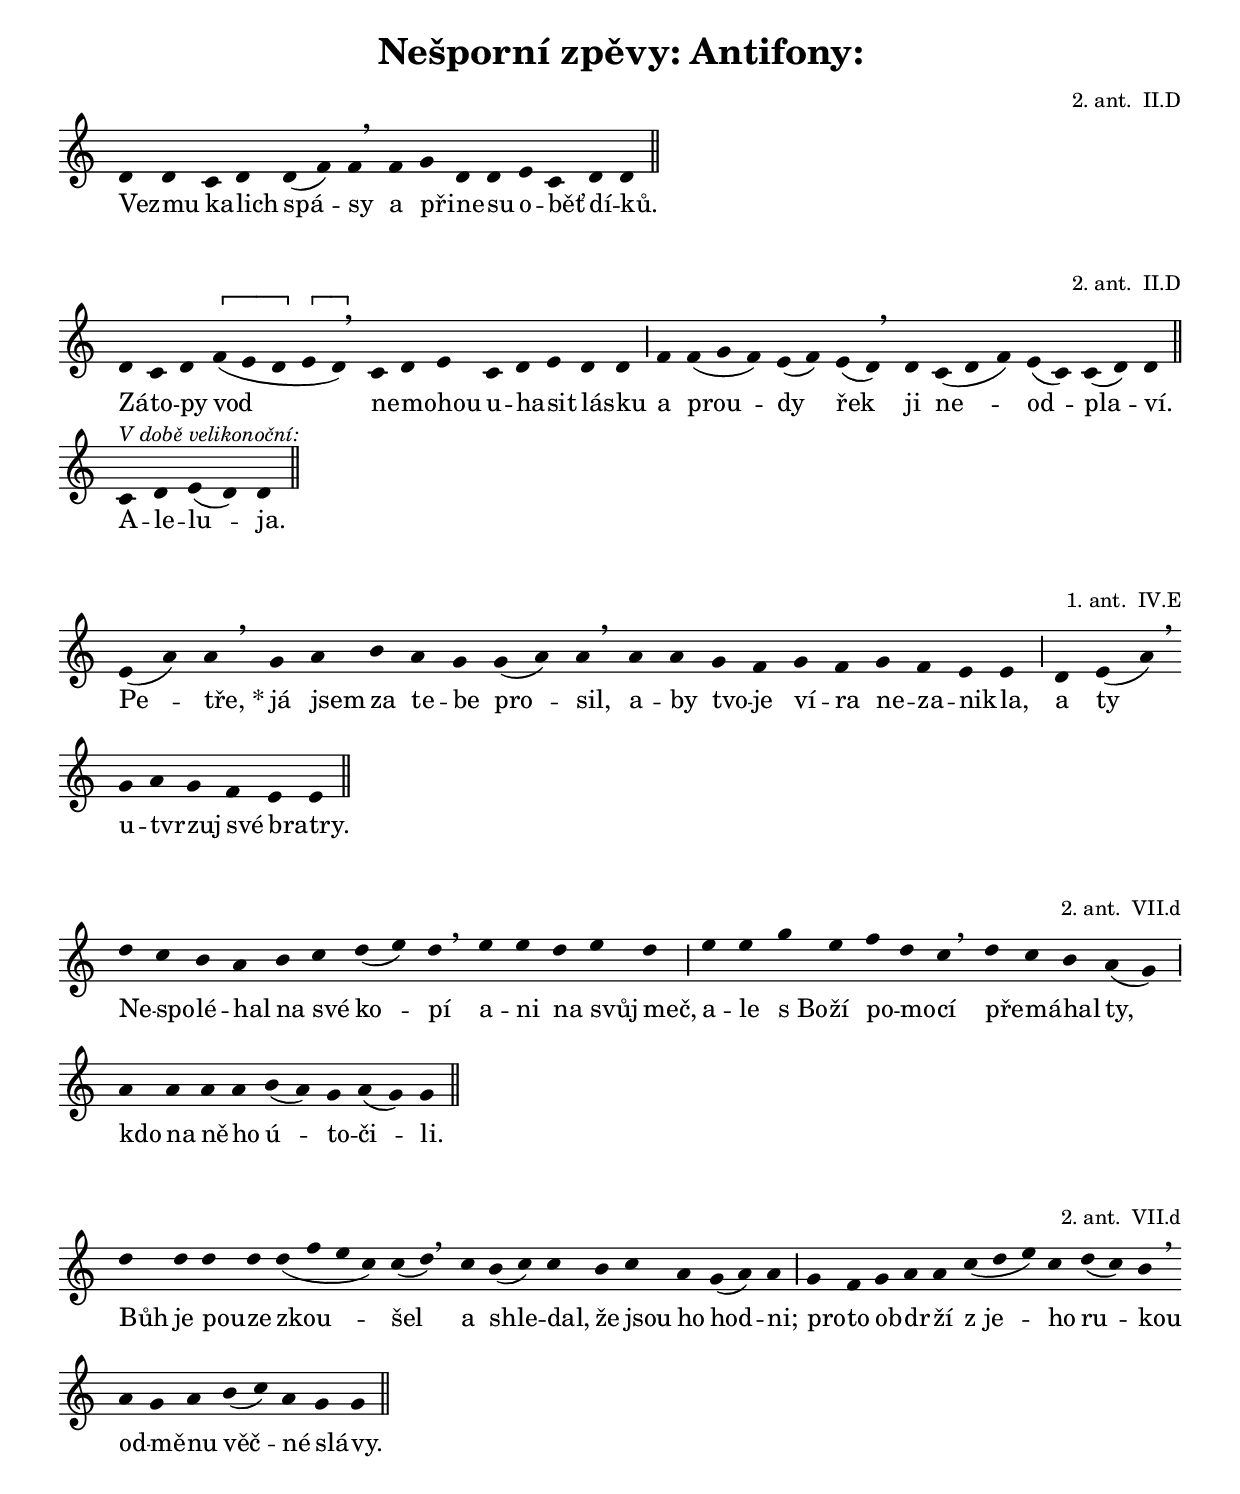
\version "2.15.37"

\header {
  title = "Nešporní zpěvy: Antifony:"
}

\include "spolecne_nespory.ly"
\include "../../dilyresponsorii.ly"

\score {
  \relative c' {
    \choralniRezim
    d d c d d( f) f \barMin
    f g d d e c d d \barFinalis
  }
  \addlyrics {
    Vez -- mu ka -- lich spá -- sy
    a při -- ne -- su o -- běť dí -- ků.
  }
  \header {
    quid = "2. ant."
    modus = "II"
    differentia = "D"
    psalmus = "Žalm 116-II"
    id = "tela-ant2"
    piece = \markup {\sestavTitulek}
  }
}

\score {
  \relative c' {
    \choralniRezim
    d4 c d \[ f( e d \] \[ e d) \] \barMin c d e c d e d d \barMaior
    f f( g f) e( f) e( d) \barMin d c( d f) e( c) c( d) d \barFinalis

    c^\markup\rubrVelikAleluja d e( d) d \barFinalis
  }
  \addlyrics {
    Zá -- to -- py vod ne -- mo -- hou u -- ha -- sit lás -- ku
    a prou -- dy řek ji ne -- od -- pla -- ví.

    A -- le -- lu -- ja.
  }
  \header {
    quid = "2. ant."
    modus = "II"
    differentia = "D"
    psalmus = "Žalm 116-II"
    id = "nepomuk-ant2"
    piece = \markup {\sestavTitulek}
  }
}

\score {
  \relative c' {
    \choralniRezim
    e( a) a \barMin g a b a g g( a) a \barMin
    a a g f g f g f e e \barMaior
    d e( a) \barMin g a g f e e \barFinalis
  }
  \addlyrics {
    Pe -- tře,_* já jsem za te -- be pro -- sil,
    a -- by tvo -- je ví -- ra ne -- za -- nik -- la,
    a ty u -- tvr -- zuj své bra -- try.
  }
  \header {
    quid = "1. ant."
    modus = "IV"
    differentia = "E"
    psalmus = "Žalm 116-II"
    id = "pp-ant1"
    piece = \markup {\sestavTitulek}
  }
}

\score {
  \relative c'' {
    \choralniRezim
    d4 c b a b c d( e) d \barMin
    e e d e d \barMaior
    e e g e f d c \barMin d c b a( g) \barMaior
    a a a a b( a) g a( g) g \barFinalis
  }
  \addlyrics {
    Ne -- spo -- lé -- hal na své ko -- pí
    a -- ni na svůj meč,
    a -- le s_Bo -- ží po -- mo -- cí pře -- má -- hal ty,
    kdo na ně -- ho ú -- to -- či -- li.
  }
  \header {
    quid = "2. ant."
    modus = "VII"
    differentia = "d"
    psalmus = "Žalm 116-II"
    id = "vaclav-ant2"
    piece = \markup {\sestavTitulek}
  }
}

\score {
  \relative c'' {
    \choralniRezim
    d4 d d d d( f e c) c( d) \barMin
    c b( c) c b c a g( a) a \barMaior
    g f g a a c( d e) c d( c) b \barMin
    a g a b( c) a g g \barFinalis
  }
  \addlyrics {
    Bůh je pou -- ze zkou -- šel
    a shle -- dal, že jsou ho hod -- ni;
    pro -- to ob -- dr -- ží z_je -- ho ru -- kou
    od -- mě -- nu věč -- né slá -- vy.
  }
  \header {
    quid = "2. ant."
    modus = "VII"
    differentia = "d"
    psalmus = "Žalm 116-II"
    id = "vsichni-ant2"
    piece = \markup {\sestavTitulek}
  }
}
